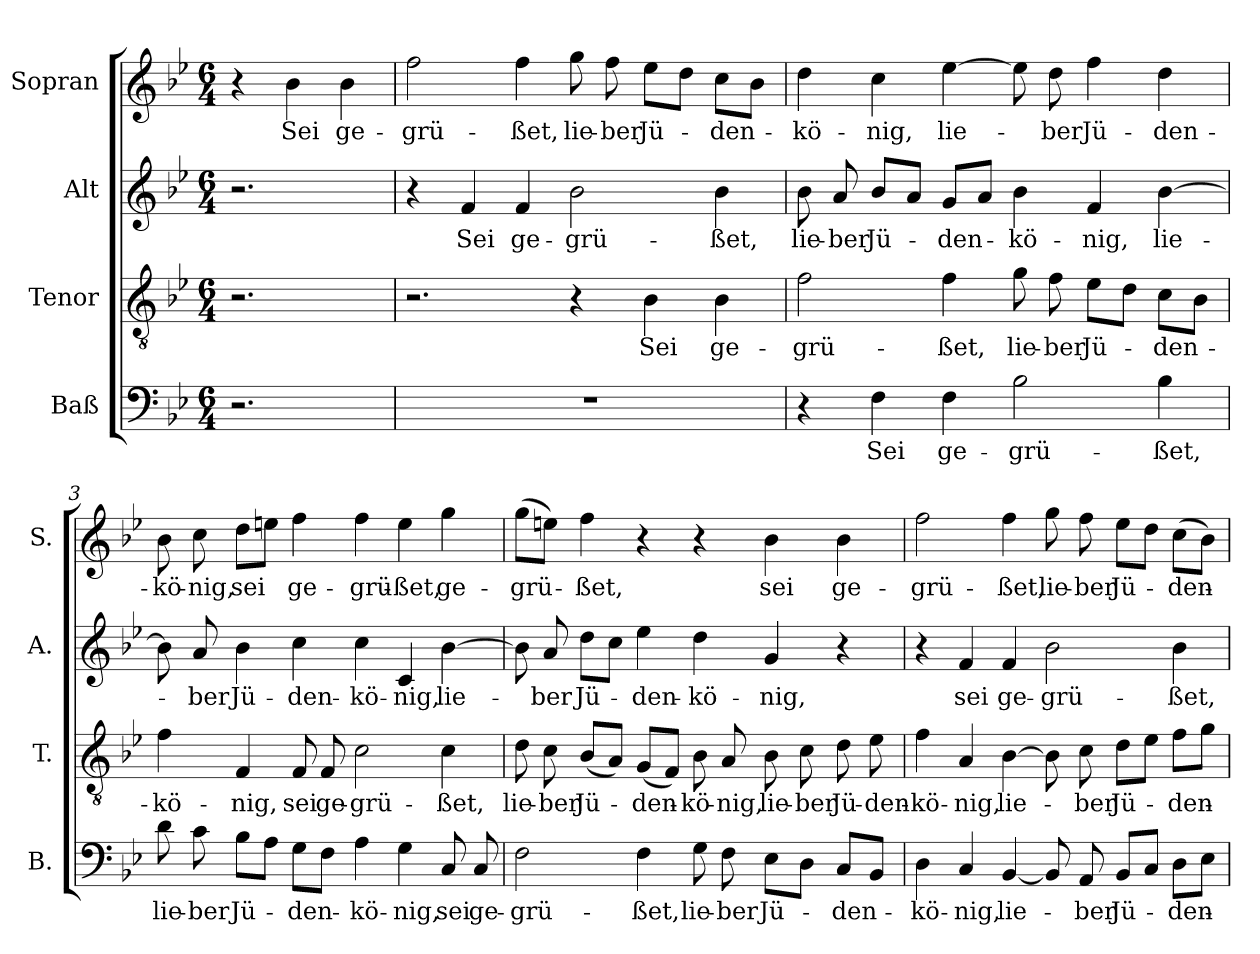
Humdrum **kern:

**kern	**text	**kern	**text	**kern	**text	**kern	**text
*part4	*part4	*part3	*part3	*part2	*part2	*part1	*part1
*staff4	*staff4	*staff3	*staff3	*staff2	*staff2	*staff1	*staff1
*I"Baß	*	*I"Tenor	*	*I"Alt	*	*I"Sopran	*
*I'B.	*	*I'T.	*	*I'A.	*	*I'S.	*
*clefF4	*	*clefGv2	*	*clefG2	*	*clefG2	*
*k[b-e-]	*	*k[b-e-]	*	*k[b-e-]	*	*k[b-e-]	*
*B-:	*	*B-:	*	*B-:	*	*B-:	*
*M6/4	*	*M6/4	*	*M6/4	*	*M6/4	*
=	=	=	=	=	=	=	=
2.r	.	2.r	.	2.r	.	4r	.
!	!	!	!	!	!	!	!LO:LY:b
.	.	.	.	.	.	4b-\	Sei
!	!	!	!	!	!	!	!LO:LY:b
.	.	.	.	.	.	4b-\	ge-
=1	=1	=1	=1	=1	=1	=1	=1
!	!	!	!	!	!	!	!LO:LY:b
1.r	.	2.r	.	4r	.	2ff\	-grü-
!	!	!	!	!	!LO:LY:b	!	!
.	.	.	.	4f/	Sei	.	.
!	!	!	!	!	!LO:LY:b	!	!LO:LY:b
.	.	.	.	4f/	ge-	4ff\	-ßet,
!	!	!	!	!	!LO:LY:b	!	!LO:LY:b
.	.	4r	.	2b-\	-grü-	8gg\	lie-
!	!	!	!	!	!	!	!LO:LY:b
.	.	.	.	.	.	8ff\	-ber
!	!	!	!LO:LY:b	!	!	!	!LO:LY:b
.	.	4B-\	Sei	.	.	8ee-\L	Jü-
.	.	.	.	.	.	8dd\J	.
!	!	!	!LO:LY:b	!	!LO:LY:b	!	!LO:LY:b
.	.	4B-\	ge-	4b-\	-ßet,	8cc\L	-den-
.	.	.	.	.	.	8b-\J	.
=2	=2	=2	=2	=2	=2	=2	=2
!	!	!	!LO:LY:b	!	!LO:LY:b	!	!LO:LY:b
4r	.	2f\	-grü-	8b-\	lie-	4dd\	-kö-
!	!	!	!	!	!LO:LY:b	!	!
.	.	.	.	8a/	-ber	.	.
!	!LO:LY:b	!	!	!	!LO:LY:b	!	!LO:LY:b
4F\	Sei	.	.	8b-/L	Jü-	4cc\	-nig,
.	.	.	.	8a/J	.	.	.
!	!LO:LY:b	!	!LO:LY:b	!	!LO:LY:b	!	!LO:LY:b
4F\	ge-	4f\	-ßet,	8g/L	-den-	[4ee-\	lie-
.	.	.	.	8a/J	.	.	.
!	!LO:LY:b	!	!LO:LY:b	!	!LO:LY:b	!	!
2B-\	-grü-	8g\	lie-	4b-\	-kö-	8ee-\]	.
!	!	!	!LO:LY:b	!	!	!	!LO:LY:b
.	.	8f\	-ber	.	.	8dd\	-ber
!	!	!	!LO:LY:b	!	!LO:LY:b	!	!LO:LY:b
.	.	8e-\L	Jü-	4f/	-nig,	4ff\	Jü-
.	.	8d\J	.	.	.	.	.
!	!LO:LY:b	!	!LO:LY:b	!	!LO:LY:b	!	!LO:LY:b
4B-\	-ßet,	8c\L	-den-	[4b-\	lie-	4dd\	-den-
.	.	8B-\J	.	.	.	.	.
!!LO:LB:g=z
=3	=3	=3	=3	=3	=3	=3	=3
!	!LO:LY:b	!	!LO:LY:b	!	!	!	!LO:LY:b
8d\	lie-	4f\	-kö-	8b-\]	.	8b-\	-kö-
!	!LO:LY:b	!	!	!	!LO:LY:b	!	!LO:LY:b
8c\	-ber	.	.	8a/	-ber	8cc\	-nig,
!	!LO:LY:b	!	!LO:LY:b	!	!LO:LY:b	!	!LO:LY:b
8B-\L	Jü-	4F/	-nig,	4b-\	Jü-	8dd\L	sei
8A\J	.	.	.	.	.	8een\J	.
!	!LO:LY:b	!	!LO:LY:b	!	!LO:LY:b	!	!LO:LY:b
8G\L	-den-	8F/	sei	4cc\	-den-	4ff\	ge-
!	!	!	!LO:LY:b	!	!	!	!
8F\J	.	8F/	ge-	.	.	.	.
!	!LO:LY:b	!	!LO:LY:b	!	!LO:LY:b	!	!LO:LY:b
4A\	-kö-	2c\	-grü-	4cc\	-kö-	4ff\	-grü-
!	!LO:LY:b	!	!	!	!LO:LY:b	!	!LO:LY:b
4G\	-nig,	.	.	4c/	-nig,	4ee\	-ßet,
!	!LO:LY:b	!	!LO:LY:b	!	!LO:LY:b	!	!LO:LY:b
8C/	sei	4c\	-ßet,	[4b-\	lie-	4gg\	ge-
!	!LO:LY:b	!	!	!	!	!	!
8C/	ge-	.	.	.	.	.	.
=4	=4	=4	=4	=4	=4	=4	=4
!	!LO:LY:b	!	!LO:LY:b	!	!	!	!LO:LY:b
2F\	-grü-	8d\	lie-	8b-\]	.	(>8gg\L	-grü-
!	!	!	!LO:LY:b	!	!LO:LY:b	!	!
.	.	8c\	-ber	8a/	-ber	8een\J)	.
!	!	!	!LO:LY:b	!	!LO:LY:b	!	!LO:LY:b
.	.	(<8B-/L	Jü-	8dd\L	Jü-	4ff\	-ßet,
.	.	8A/J)	.	8cc\J	.	.	.
!	!LO:LY:b	!	!LO:LY:b	!	!LO:LY:b	!	!
4F\	-ßet,	(<8G/L	-den-	4ee-\	-den-	4r	.
.	.	8F/J)	.	.	.	.	.
!	!LO:LY:b	!	!LO:LY:b	!	!LO:LY:b	!	!
8G\	lie-	8B-\	-kö-	4dd\	-kö-	4r	.
!	!LO:LY:b	!	!LO:LY:b	!	!	!	!
8F\	-ber	8A/	-nig,	.	.	.	.
!	!LO:LY:b	!	!LO:LY:b	!	!LO:LY:b	!	!LO:LY:b
8E-\L	Jü-	8B-\	lie-	4g/	-nig,	4b-\	sei
!	!	!	!LO:LY:b	!	!	!	!
8D\J	.	8c\	-ber	.	.	.	.
!	!LO:LY:b	!	!LO:LY:b	!	!	!	!LO:LY:b
8C/L	-den-	8d\	Jü-	4r	.	4b-\	ge-
!	!	!	!LO:LY:b	!	!	!	!
8BB-/J	.	8e-\	-den-	.	.	.	.
!!LO:PB:g=z
=5	=5	=5	=5	=5	=5	=5	=5
!	!LO:LY:b	!	!LO:LY:b	!	!	!	!LO:LY:b
4D\	-kö-	4f\	-kö-	4r	.	2ff\	-grü-
!	!LO:LY:b	!	!LO:LY:b	!	!LO:LY:b	!	!
4C/	-nig,	4A/	-nig,	4f/	sei	.	.
!	!LO:LY:b	!	!LO:LY:b	!	!LO:LY:b	!	!LO:LY:b
[4BB-/	lie-	[4B-\	lie-	4f/	ge-	4ff\	-ßet,
!	!	!	!	!	!LO:LY:b	!	!LO:LY:b
8BB-/]	.	8B-\]	.	2b-\	-grü-	8gg\	lie-
!	!LO:LY:b	!	!LO:LY:b	!	!	!	!LO:LY:b
8AA/	-ber	8c\	-ber	.	.	8ff\	-ber
!	!LO:LY:b	!	!LO:LY:b	!	!	!	!LO:LY:b
8BB-/L	Jü-	8d\L	Jü-	.	.	8ee-\L	Jü-
8C/J	.	8e-\J	.	.	.	8dd\J	.
!	!LO:LY:b	!	!LO:LY:b	!	!LO:LY:b	!	!LO:LY:b
8D\L	-den-	8f\L	-den-	4b-\	-ßet,	(>8cc\L	-den-
8E-\J	.	8g\J	.	.	.	8b-\J)	.
=	=	=	=	=	=	=	=
*-	*-	*-	*-	*-	*-	*-	*-
